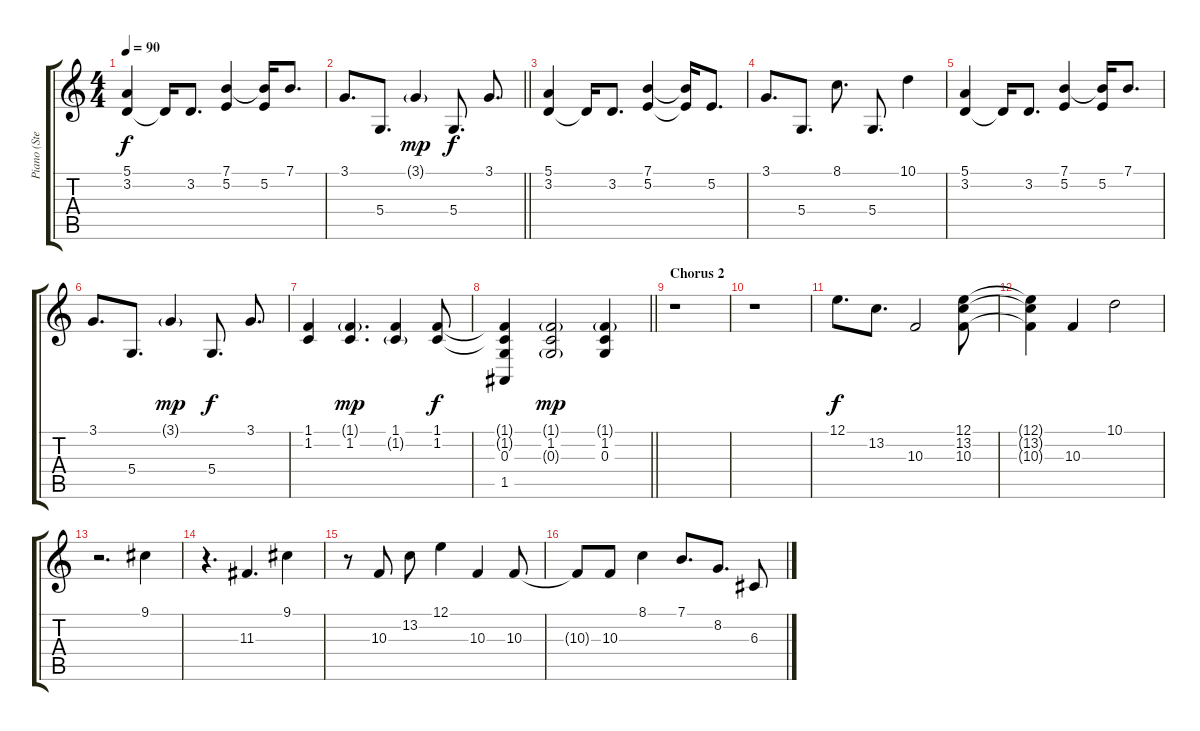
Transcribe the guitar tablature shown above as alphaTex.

\track ("Piano (Steven Wilson)" "Piano (Ste") {instrument acousticgrandpiano}
\staff {score tabs}
\tuning (E4 B3 G3 D3 A2 E2) {hide}
\ts (4 4)
\tempo 90
\clef g2
\ks c
(5.1 3.2).4{dy f} 3.2{t}.16 3.2.8{d} (7.1 5.2).4 (7.1{t} 5.2).16 7.1.8{d} |
\barLineRight lightlight
3.1.8{d} 5.4.8{d} 3.1{g}.4{dy mp} 5.4.8{d dy f} 3.1.8{d} |
(5.1 3.2).4 3.2{t}.16 3.2.8{d} (7.1 5.2).4 (7.1{t} 5.2{t}).16 5.2.8{d} |
3.1.8{d} 5.4.8{d} 8.1.8{d} 5.4.8{d} 10.1.4 |
(5.1 3.2).4 3.2{t}.16 3.2.8{d} (7.1 5.2).4 (7.1{t} 5.2).16 7.1.8{d} |
3.1.8{d} 5.4.8{d} 3.1{g}.4{dy mp} 5.4.8{d dy f} 3.1.8{d} |
(1.1 1.2).4 (1.1{g} 1.2).4{d dy mp} (1.1 1.2{g}).4 (1.1 1.2).8{dy f} |
\barLineRight lightlight
(1.1{t} 1.2{t} 0.3 1.5).4 (1.1{g} 1.2 0.3{g}).2{dy mp} (1.1{g} 1.2 0.3).4 |
\section ("" "Chorus 2")
r.1 |
r.1 |
12.1.8{d dy f} 13.2.8{d} 10.3.2 (12.1 13.2 10.3).8 |
(12.1{t} 13.2{t} 10.3{t}).4 10.3.4 10.1.2 |
r.2{d} 9.1.4 |
r.4{d} 11.3.4{d} 9.1.4 |
r.8 10.3.8 13.2.8 12.1.4 10.3.4 10.3.8 |
10.3{t}.8 10.3.8 8.1.4 7.1.8{d} 8.2.8{d} 6.3.8
